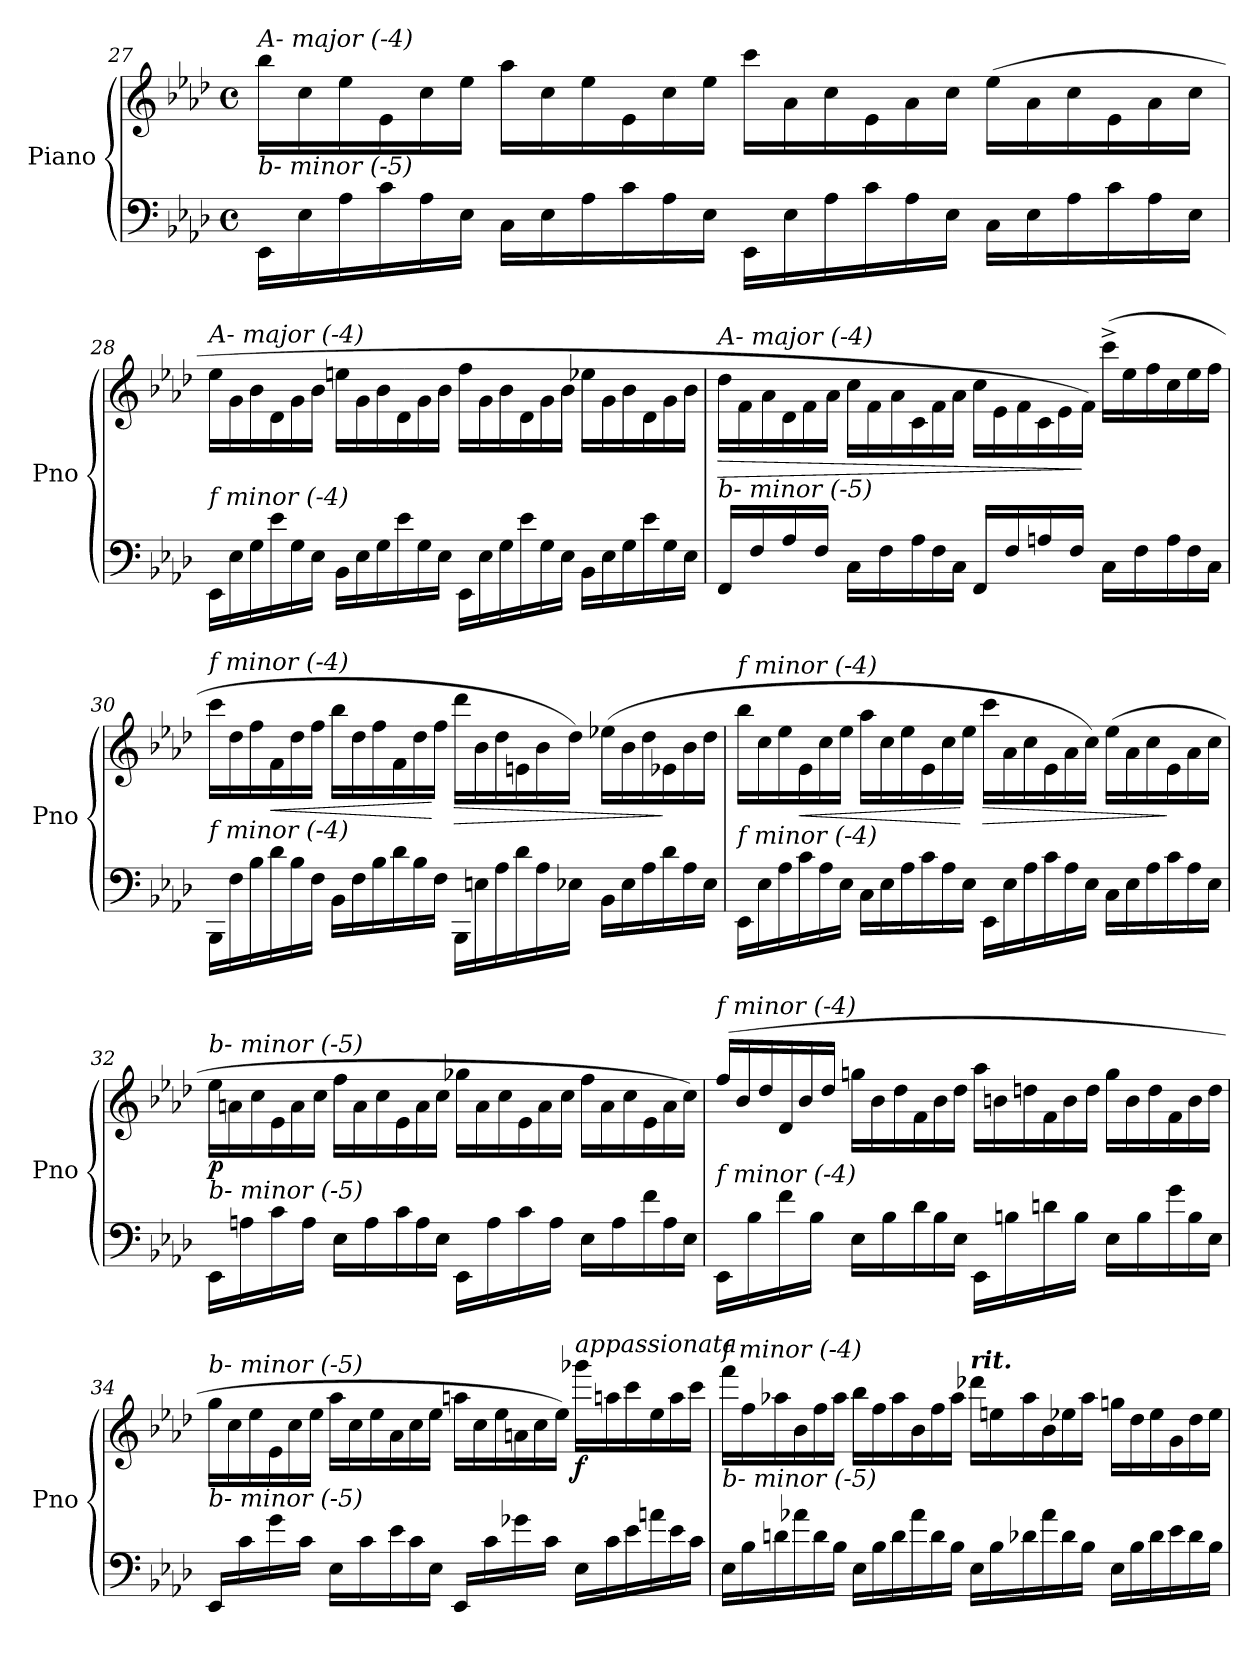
**kern	**kern	**dynam
*part1	*part1	*part1
*staff2	*staff1	*staff1/2
*I"Piano	*	*
*I'Pno	*	*
!!LO:LB:g=z
*clefF4	*clefG2	*
*k[b-e-a-d-]	*k[b-e-a-d-]	*
*M4/4	*M4/4	*
*met(c)	*met(c)	*
*Xtuplet	*Xtuplet	*
=27	=27	=27
!	!LO:TX:i:t=A- major (-4)	!
!LO:TX:i:t=b- minor (-5)	!	!
24EE-\LL	24bb-\LL	.
24E-\	24cc\	.
24A-\	24ee-\	.
24c\	24e-\	.
24A-\	24cc\	.
24E-\JJ	24ee-\JJ	.
24C\LL	24aa-\LL	.
24E-\	24cc\	.
24A-\	24ee-\	.
24c\	24e-\	.
24A-\	24cc\	.
24E-\JJ	24ee-\JJ	.
24EE-\LL	24ccc\LL	.
24E-\	24a-\	.
24A-\	24cc\	.
24c\	24e-\	.
24A-\	24a-\	.
24E-\JJ	24cc\JJ	.
24C\LL	(24ee-\LL	.
24E-\	24a-\	.
24A-\	24cc\	.
24c\	24e-\	.
24A-\	24a-\	.
24E-\JJ	24cc\JJ	.
=28	=28	=28
!	!LO:TX:i:t=A- major (-4)	!
!LO:TX:i:t=f minor (-4)	!	!
24EE-\LL	24ee-\LL	.
24E-\	24g\	.
24G\	24b-\	.
24e-\	24d-\	.
24G\	24g\	.
24E-\JJ	24b-\JJ	.
24BB-\LL	24een\LL	.
24E-\	24g\	.
24G\	24b-\	.
24e-\	24d-\	.
24G\	24g\	.
24E-\JJ	24b-\JJ	.
24EE-\LL	24ff\LL	.
24E-\	24g\	.
24G\	24b-\	.
24e-\	24d-\	.
24G\	24g\	.
24E-\JJ	24b-\JJ	.
24BB-\LL	24ee-X\LL	.
24E-\	24g\	.
24G\	24b-\	.
24e-\	24d-\	.
24G\	24g\	.
24E-\JJ	24b-\JJ	.
!!LO:LB:g=z
=29	=29	=29
!	!LO:TX:i:t=A- major (-4)	!
!LO:TX:i:t=b- minor (-5)	!	!
!	!	!LO:HP:b
16FF/LL	24dd-\LL	>
.	24f\	.
16F/	.	.
.	24a-\	.
16A-/	24d-\	.
.	24f\	.
16F/JJ	.	.
.	24a-\JJ	.
16C\LL	24cc\LL	.
.	24f\	.
16F\	.	.
.	24a-\	.
24A-\	24c\	.
24F\	24f\	.
24C\JJ	24a-\JJ	.
16FF/LL	24cc\LL	.
.	24e-\	.
16F/	.	.
.	24f\	.
16An/	24c\	.
.	24e-\	.
16F/JJ	.	.
.	24f\JJ)	]
16C\LL	(24ccc^\LL	.
.	24ee-\	.
16F\	.	.
.	24ff\	.
24A\	24cc\	.
24F\	24ee-\	.
24C\JJ	24ff\JJ	.
=30	=30	=30
!	!LO:TX:i:t=f minor (-4)	!
!LO:TX:i:t=f minor (-4)	!	!
24BBB-/LL	24ccc\LL	.
24F\	24dd-\	.
24B-\	24ff\	.
!	!	!LO:HP:b
24d-\	24f\	<
24B-\	24dd-\	.
24F\JJ	24ff\JJ	.
24BB-\LL	24bb-\LL	.
24F\	24dd-\	.
24B-\	24ff\	.
24d-\	24f\	.
24B-\	24dd-\	.
24F\JJ	24ff\JJ	[
!	!	!LO:HP:b
24BBB-/LL	24ddd-\LL	>
24Eni\	24b-\	.
24A-\	24dd-\	.
24d-\	24eni\	.
24A-\	24b-\	.
24E-i\JJ	24dd-\JJ)	.
24BB-\LL	(24ee-Xi\LL	.
24E-i\	24b-\	.
24A-\	24dd-\	.
24d-\	24e-i\	]
24A-\	24b-\	.
24E-i\JJ	24dd-\JJ	.
!!LO:LB:g=z
=31	=31	=31
!	!LO:TX:i:t=f minor (-4)	!
!LO:TX:i:t=f minor (-4)	!	!
24EE-\LL	24bb-\LL	.
24E-\	24cc\	.
24A-\	24ee-\	.
!	!	!LO:HP:b
24c\	24e-\	<
24A-\	24cc\	.
24E-\JJ	24ee-\JJ	.
24C\LL	24aa-\LL	.
24E-\	24cc\	.
24A-\	24ee-\	.
24c\	24e-\	.
24A-\	24cc\	.
24E-\JJ	24ee-\JJ	[
!	!	!LO:HP:b
24EE-\LL	24ccc\LL	>
24E-\	24a-\	.
24A-\	24cc\	.
24c\	24e-\	.
24A-\	24a-\	.
24E-\JJ	24cc\JJ)	.
24C\LL	(24ee-\LL	.
24E-\	24a-\	.
24A-\	24cc\	.
24c\	24e-\	]
24A-\	24a-\	.
24E-\JJ	24cc\JJ	.
=32	=32	=32
!	!LO:TX:i:t=b- minor (-5)	!
!LO:TX:i:t=b- minor (-5)	!	!
!	!	!LO:DY:b
16EE-\LL	24ee-\LL	p
.	24an\	.
16An\	.	.
.	24cc\	.
16c\	24e-\	.
.	24a\	.
16A\JJ	.	.
.	24cc\JJ	.
!	!	!LO:DY:b
16E-\LL	24ff\LL	other-dynamics
.	24a\	.
16A\	.	.
.	24cc\	.
24c\	24e-\	.
24A\	24a\	.
24E-\JJ	24cc\JJ	.
16EE-\LL	24gg-X\LL	.
.	24a\	.
16A\	.	.
.	24cc\	.
16c\	24e-\	.
.	24a\	.
16A\JJ	.	.
.	24cc\JJ	.
16E-\LL	24ff\LL	.
.	24a\	.
16A\	.	.
.	24cc\	.
24f\	24e-\	.
24A\	24a\	.
24E-\JJ	24cc\JJ)	.
!!LO:PB:g=z
=33	=33	=33
!	!LO:TX:i:t=f minor (-4)	!
!LO:TX:i:t=f minor (-4)	!	!
16EE-/LL	(24ff/LL	.
.	24b-/	.
16B-\	.	.
.	24dd-/	.
16f\	24d-/	.
.	24b-/	.
16B-\JJ	.	.
.	24dd-/JJ	.
16E-\LL	24ggn\LL	.
.	24b-\	.
16B-\	.	.
.	24dd-\	.
24d-\	24f\	.
24B-\	24b-\	.
24E-\JJ	24dd-\JJ	.
16EE-/LL	24aa-\LL	.
.	24bn\	.
16Bn\	.	.
.	24ddn\	.
16dn\	24f\	.
.	24b\	.
16B\JJ	.	.
.	24dd\JJ	.
16E-\LL	24gg\LL	.
.	24b\	.
16B\	.	.
.	24dd\	.
24g\	24f\	.
24B\	24b\	.
24E-\JJ	24dd\JJ	.
=34	=34	=34
!	!LO:TX:i:t=b- minor (-5)	!
!LO:TX:i:t=b- minor (-5)	!	!
16EE-/LL	24gg\LL	.
.	24cc\	.
16c\	.	.
.	24ee-\	.
16g\	24e-\	.
.	24cc\	.
16c\JJ	.	.
.	24ee-\JJ	.
16E-\LL	24aa-\LL	.
.	24cc\	.
16c\	.	.
.	24ee-\	.
24e-\	24a-\	.
24c\	24cc\	.
24E-\JJ	24ee-\JJ	.
16EE-/LL	24aan\LL	.
.	24cc\	.
16c\	.	.
.	24ee-\	.
16g-X\	24an\	.
.	24cc\	.
16c\JJ	.	.
.	24ee-\JJ)	.
!	!LO:TX:a:i:t=appassionata	!
!	!	!LO:DY:b
24E-\LL	24ggg-X\LL	f
24c\	24aan\	.
24e-\	24ccc\	.
24an\	24ee-\	.
24e-\	24aa\	.
24c\JJ	24ccc\JJ	.
!!LO:LB:g=z
=35	=35	=35
!	!LO:TX:i:t=f minor (-4)	!
!LO:TX:i:t=b- minor (-5)	!	!
24E-\LL	24fff\LL	.
24B-\	24ff\	.
24dn\	24aa-X\	.
24a-X\	24b-\	.
24d\	24ff\	.
24B-\JJ	24aa-\JJ	.
24E-\LL	24bb-\LL	.
24B-\	24ff\	.
24d\	24aa-\	.
24a-\	24b-\	.
24d\	24ff\	.
24B-\JJ	24aa-\JJ	.
!	!LO:TX:a:Bi:t=rit.	!
24E-\LL	24ddd-X\LL	.
24B-\	24eeni\	.
24d-X\	24aa-\	.
24a-\	24b-\	.
24d-\	24ee-i\	.
24B-\JJ	24aa-\JJ	.
24E-\LL	24ggn\LL	.
24B-\	24dd-\	.
24d-\	24ee-\	.
24e-\	24g\	.
24d-\	24dd-\	.
24B-\JJ	24ee-\JJ	.
=	=	=
*-	*-	*-
